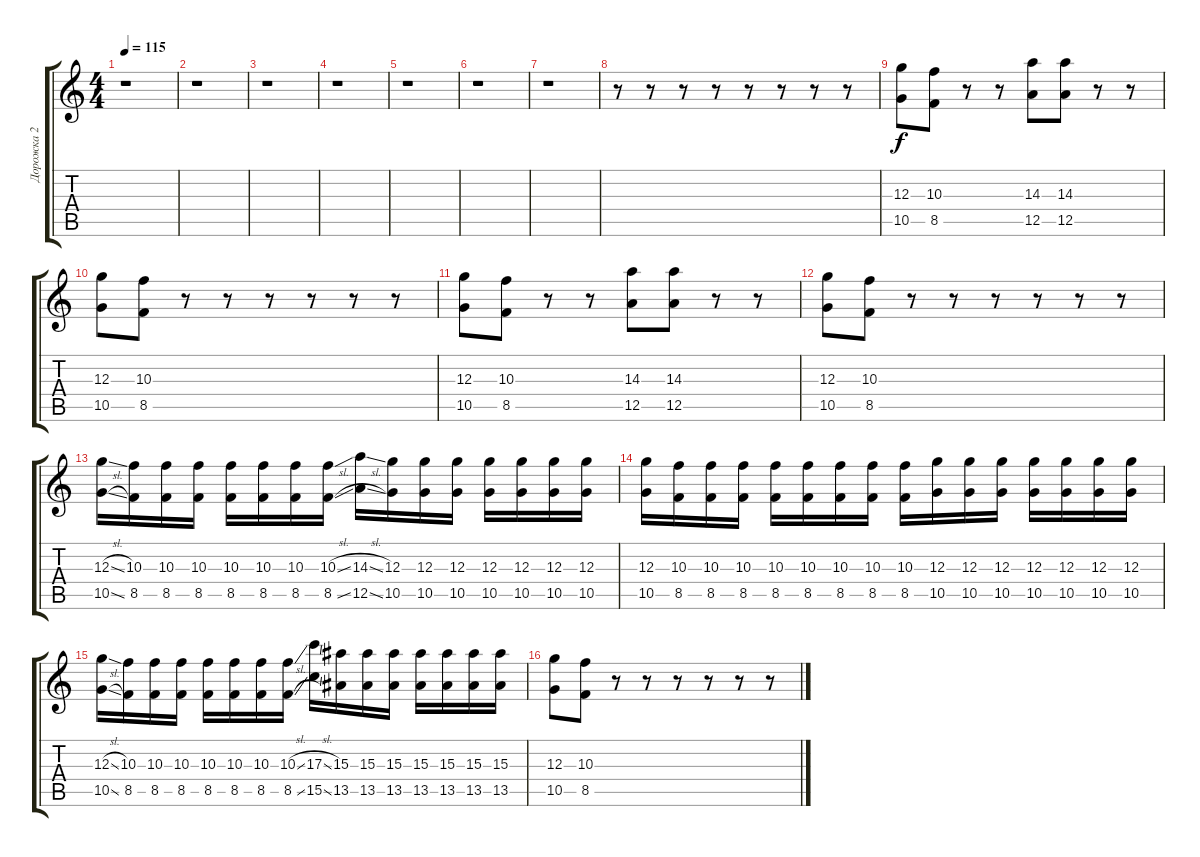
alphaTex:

\track ("Дорожка 2" "Дорожка 2") {instrument distortionguitar}
\staff {score tabs}
\tuning (E4 B3 G3 D3 A2 E2) {hide}
\ts (4 4)
\tempo 115
\clef g2
\ks c
r.1{dy f} |
r.1 |
r.1 |
r.1 |
r.1 |
r.1 |
r.1 |
r.8 r.8 r.8 r.8 r.8 r.8 r.8 r.8 |
(12.3 10.5).8 (10.3 8.5).8 r.8 r.8 (14.3 12.5).8 (14.3 12.5).8 r.8 r.8 |
(12.3 10.5).8 (10.3 8.5).8 r.8 r.8 r.8 r.8 r.8 r.8 |
(12.3 10.5).8 (10.3 8.5).8 r.8 r.8 (14.3 12.5).8 (14.3 12.5).8 r.8 r.8 |
(12.3 10.5).8 (10.3 8.5).8 r.8 r.8 r.8 r.8 r.8 r.8 |
(12.3{sl} 10.5{sl}).16 (10.3 8.5).16 (10.3 8.5).16 (10.3 8.5).16 (10.3 8.5).16 (10.3 8.5).16 (10.3 8.5).16 (10.3{sl} 8.5{sl}).16 (14.3{sl} 12.5{sl}).16 (12.3 10.5).16 (12.3 10.5).16 (12.3 10.5).16 (12.3 10.5).16 (12.3 10.5).16 (12.3 10.5).16 (12.3 10.5).16 |
(12.3 10.5).16 (10.3 8.5).16 (10.3 8.5).16 (10.3 8.5).16 (10.3 8.5).16 (10.3 8.5).16 (10.3 8.5).16 (10.3 8.5).16 (10.3 8.5).16 (12.3 10.5).16 (12.3 10.5).16 (12.3 10.5).16 (12.3 10.5).16 (12.3 10.5).16 (12.3 10.5).16 (12.3 10.5).16 |
(12.3{sl} 10.5{sl}).16 (10.3 8.5).16 (10.3 8.5).16 (10.3 8.5).16 (10.3 8.5).16 (10.3 8.5).16 (10.3 8.5).16 (10.3{sl} 8.5{sl}).16 (17.3{sl} 15.5{sl}).16 (15.3 13.5).16 (15.3 13.5).16 (15.3 13.5).16 (15.3 13.5).16 (15.3 13.5).16 (15.3 13.5).16 (15.3 13.5).16 |
(12.3 10.5).8 (10.3 8.5).8 r.8 r.8 r.8 r.8 r.8 r.8
